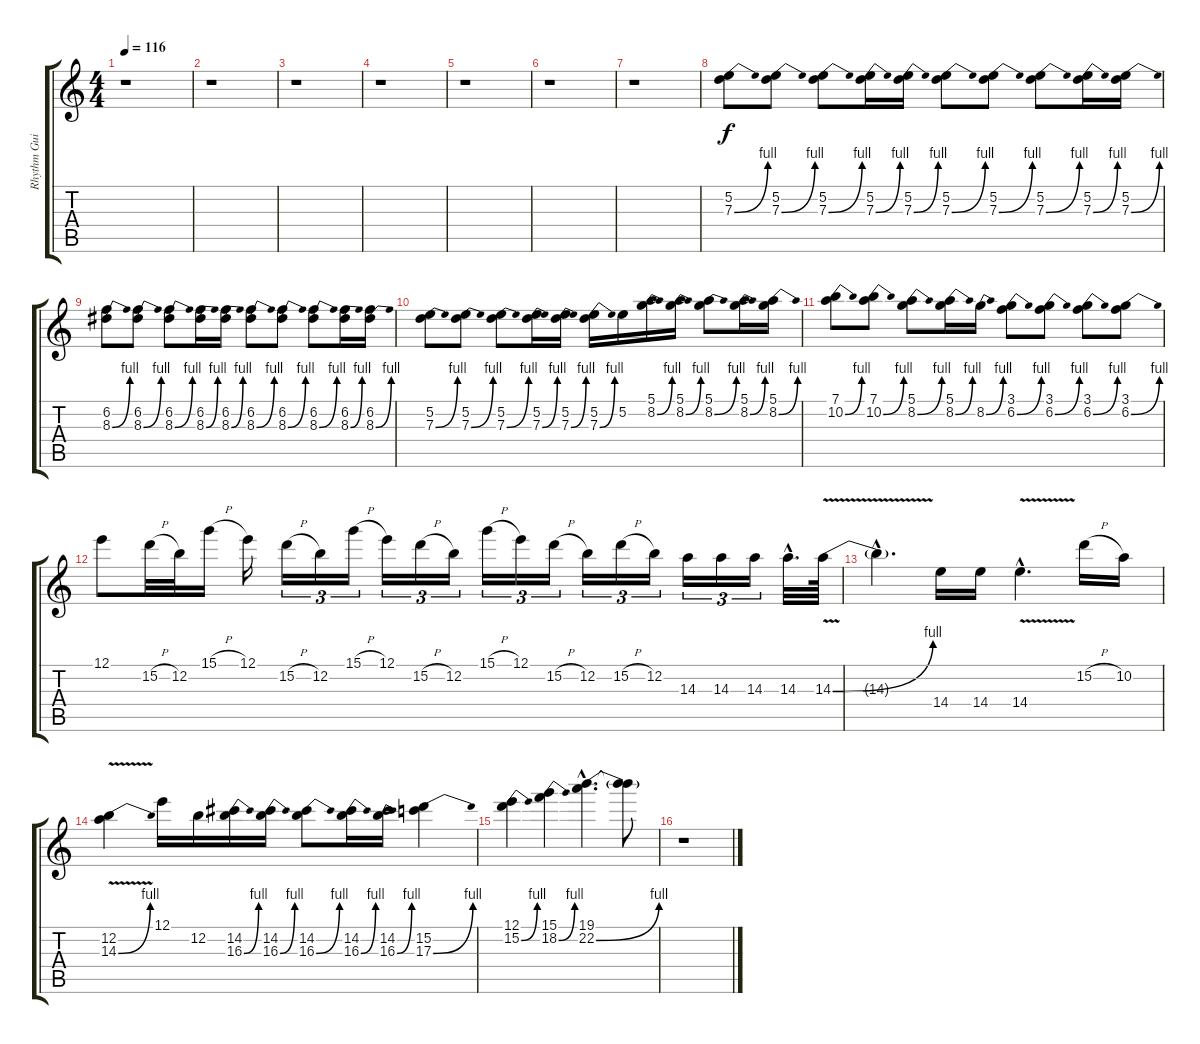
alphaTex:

\track ("Rhythm Guitar/Solo" "Rhythm Gui") {instrument distortionguitar}
\staff {score tabs}
\tuning (E4 B3 G3 D3 A2 E2) {hide}
\ts (4 4)
\tempo 116
\clef g2
\ks c
r.1{dy f} |
r.1 |
r.1 |
r.1 |
r.1 |
r.1 |
r.1 |
(5.2 7.3{be (bend 0 0 60 4)}).8 (5.2 7.3{be (bend 0 0 60 4)}).8 (5.2 7.3{be (bend 0 0 60 4)}).8 (5.2 7.3{be (bend 0 0 60 4)}).16 (5.2 7.3{be (bend 0 0 60 4)}).16 (5.2 7.3{be (bend 0 0 60 4)}).8 (5.2 7.3{be (bend 0 0 60 4)}).8 (5.2 7.3{be (bend 0 0 60 4)}).8 (5.2 7.3{be (bend 0 0 60 4)}).16 (5.2 7.3{be (bend 0 0 60 4)}).16 |
(6.2 8.3{be (bend 0 0 60 4)}).8 (6.2 8.3{be (bend 0 0 60 4)}).8 (6.2 8.3{be (bend 0 0 60 4)}).8 (6.2 8.3{be (bend 0 0 60 4)}).16 (6.2 8.3{be (bend 0 0 60 4)}).16 (6.2 8.3{be (bend 0 0 60 4)}).8 (6.2 8.3{be (bend 0 0 60 4)}).8 (6.2 8.3{be (bend 0 0 60 4)}).8 (6.2 8.3{be (bend 0 0 60 4)}).16 (6.2 8.3{be (bend 0 0 60 4)}).16 |
(5.2 7.3{be (bend 0 0 60 4)}).8 (5.2 7.3{be (bend 0 0 60 4)}).8 (5.2 7.3{be (bend 0 0 60 4)}).8 (5.2 7.3{be (bend 0 0 60 4)}).16 (5.2 7.3{be (bend 0 0 60 4)}).16 (5.2 7.3{be (bend 0 0 60 4)}).16 5.2.16 (5.1 8.2{be (bend 0 0 60 4)}).16 (5.1 8.2{be (bend 0 0 60 4)}).16 (5.1 8.2{be (bend 0 0 60 4)}).8 (5.1 8.2{be (bend 0 0 60 4)}).16 (5.1 8.2{be (bend 0 0 60 4)}).16 |
(7.1 10.2{be (bend 0 0 60 4)}).8 (7.1 10.2{be (bend 0 0 60 4)}).8 (5.1 8.2{be (bend 0 0 60 4)}).8 (5.1 8.2{be (bend 0 0 60 4)}).16 8.2{be (bend 0 0 60 4)}.16 (3.1 6.2{be (bend 0 0 60 4)}).8 (3.1 6.2{be (bend 0 0 60 4)}).8 (3.1 6.2{be (bend 0 0 60 4)}).8 (3.1 6.2{be (bend 0 0 60 4)}).8 |
12.1.8 15.2{h}.32 12.2.32 15.1{h}.16 12.1.16 15.2{h}.16{tu (3 2)} 12.2.16{tu (3 2)} 15.1{h}.16{tu (3 2)} 12.1.16{tu (3 2)} 15.2{h}.16{tu (3 2)} 12.2.16{tu (3 2)} 15.1{h}.16{tu (3 2)} 12.1.16{tu (3 2)} 15.2{h}.16{tu (3 2)} 12.2.16{tu (3 2)} 15.2{h}.16{tu (3 2)} 12.2.16{tu (3 2)} 14.3.16{tu (3 2)} 14.3.16{tu (3 2)} 14.3.16{tu (3 2)} 14.3{hac}.32{d} 14.3{be (bend 0 0 60 4) v}.64 |
14.3{hac t}.4{d} 14.4.16 14.4.16 14.4{v hac}.4{d} 15.2{h}.16 10.2.16 |
(12.2{v} 14.3{be (bend 0 0 60 4) v}).4 12.1.16 12.2.16 (14.2 16.3{be (bend 0 0 60 4)}).16 (14.2 16.3{be (bend 0 0 60 4)}).16 (14.2 16.3{be (bend 0 0 60 4)}).8 (14.2 16.3{be (bend 0 0 60 4)}).16 (14.2 16.3{be (bend 0 0 60 4)}).16 (15.2 17.3{be (bend 0 0 60 4)}).4 |
(12.1 15.2{be (bend 0 0 60 4)}).4 (15.1 18.2{be (bend 0 0 60 4)}).4 (19.1{hac} 22.2{be (bend 0 0 60 4) hac}).4{d} (19.1{t} 22.2{t}).8 |
r.1
